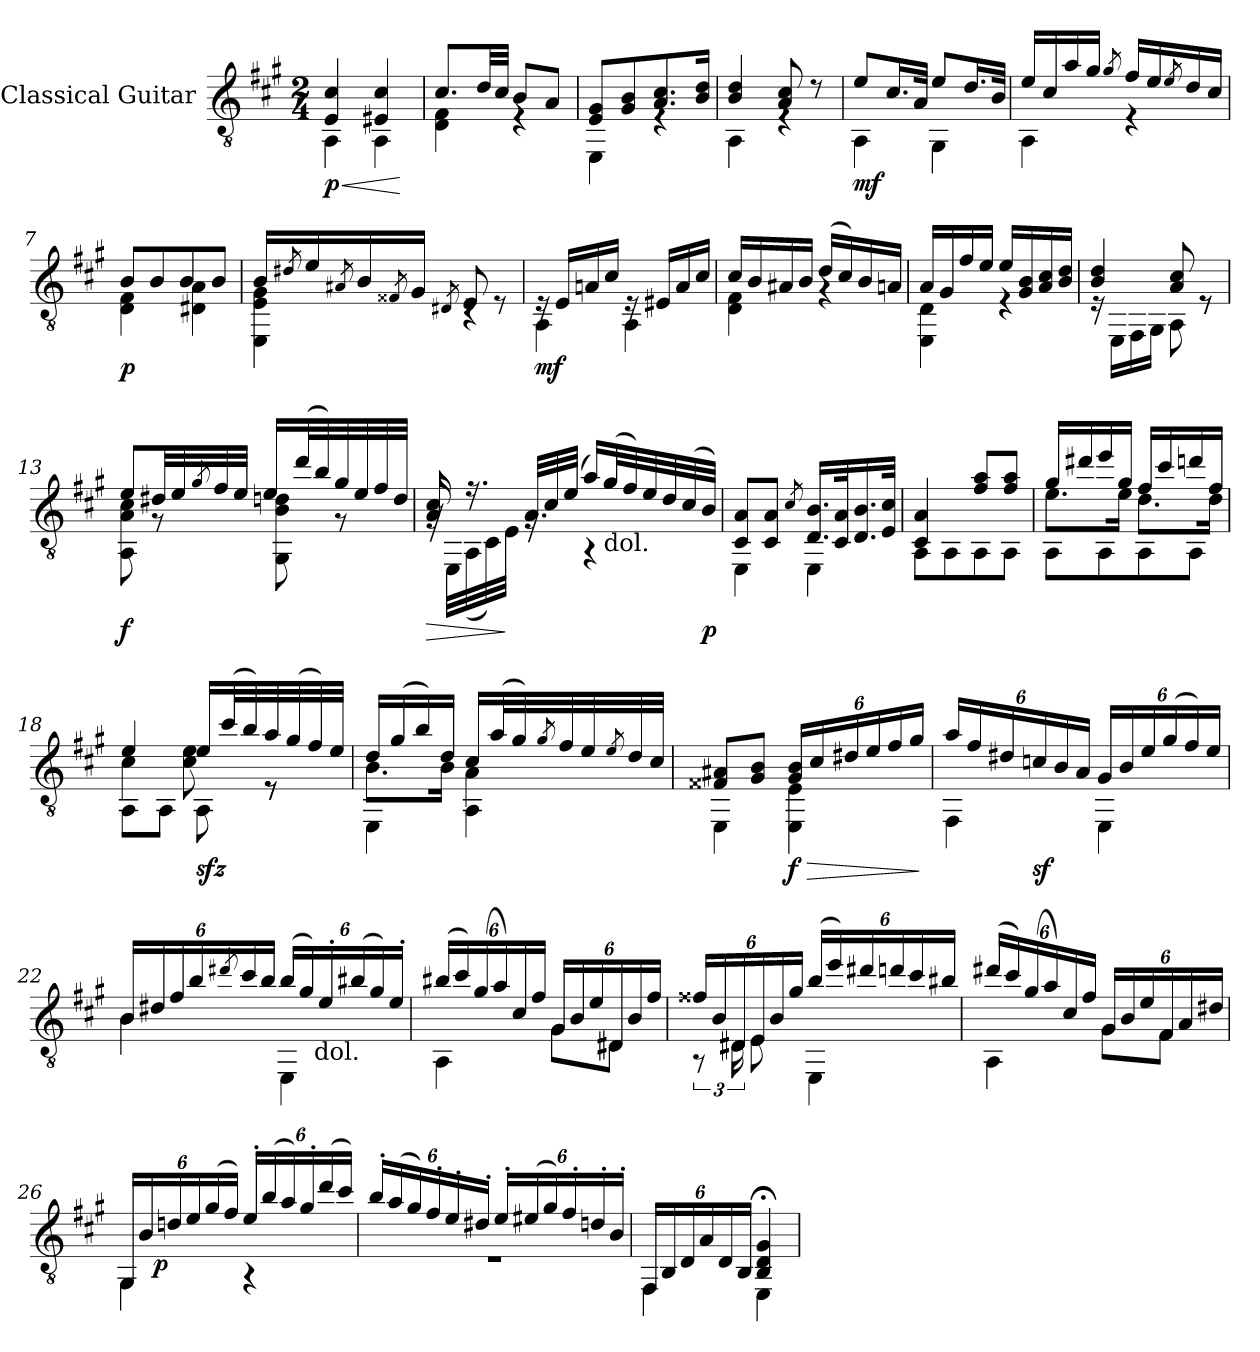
**kern	**dynam
*part1	*part1
*staff1	*staff1
*I"Classical Guitar	*
*I'Guit.	*
*clefGv2	*
*k[f#c#g#]	*
*M2/4	*
=1	=1
!LO:TX:a:B:t=Andante grazioso	!
!	!LO:HP:b
*^	*
!	!	!LO:DY:n=1:b
4E/ 4c#/	4AA\	< p
4E#X/ 4c#/	4AA\	.
*v	*v	*
.	[
=2	=2
*^	*
8.c#/L	4D\ 4F#\	.
32d/LL	.	.
32c#/JJJ	.	.
8B/L	4rE	.
8A/J	.	.
=3	=3	=3
8E/ 8G#/L	4EE\	.
8G#/ 8B/	.	.
8.A/ 8.c#/	4rE	.
16B/ 16d/Jk	.	.
=4	=4	=4
4B/ 4d/	4AA\	.
8A/ 8c#/	4rE	.
8r	.	.
!!LO:LB:g=z	!!
=5	=5	=5
!	!	!LO:DY:b
8e/L	4AA\	mf
16.c#/L	.	.
32A/JJk	.	.
8e/L	4GG#\	.
16.d/L	.	.
32B/JJk	.	.
=6	=6	=6
16e/LL	4AA\	.
16c#/	.	.
16a/	.	.
16g#/JJ	.	.
8qg#/	.	.
16f#/LL	4rE	.
16e/	.	.
8qe/	.	.
16d/	.	.
16c#/JJ	.	.
=7	=7	=7
!	!	!LO:DY:b
8B/L	4D\ 4F#\	p
8B/	.	.
8B/	4D#X\ 4A\	.
8B/J	.	.
=8	=8	=8
16B/LL	4EE\ 4E\ 4G#\	.
8qd#X/	.	.
16e/	.	.
8qA#X/	.	.
16B/	.	.
8qF##X/	.	.
16G#/JJ	.	.
8qD#X/	.	.
8E/	4rC	.
8rE	.	.
!!LO:LB:g=z	!!
=9	=9	=9
!	!	!LO:DY:b
16rE	4AA\	mf
16E/LL	.	.
16An/	.	.
16c#/JJ	.	.
16rE	4AA\	.
16E#X/LL	.	.
16A/	.	.
16c#/JJ	.	.
=10	=10	=10
16c#/LL	4D\ 4F#\	.
16B/	.	.
16A#X/	.	.
16B/JJ	.	.
(<16d/LL	4rG	.
16c#/)	.	.
16B/	.	.
16An/JJ	.	.
=11	=11	=11
16A/LL	4EE\ 4D\	.
16G#/	.	.
16f#/	.	.
16e/JJ	.	.
16e/LL	4rE	.
16G#/ 16B/	.	.
16A/ 16c#/	.	.
16B/ 16d/JJ	.	.
=12	=12	=12
4B/ 4d/	16rE	.
.	16EE\LL	.
.	16FF#\	.
.	16GG#\JJ	.
8A/ 8c#/	8AA\	.
8rE	8rE	.
!!LO:LB:g=z	!!
=13	=13	=13
!	!	!LO:DY:b
8e/L	8AA\ 8A\ 8c#\	f
32d#X/LL	8r	.
32e/	.	.
8qg#/	.	.
32f#/	.	.
32e/JJJ	.	.
16e/LL	8GG#\ 8B\ 8dn\	.
(<32dd/L	.	.
32b/)	.	.
32g#/	8r	.
32e/	.	.
32f#/	.	.
32d/JJJ	.	.
=14	=14	=14
!	!	!LO:HP:b
16A/ 16c#/	32rG	>
.	32EE\LLL	.
16.r	(>32AA\	.
.	32C#\)	.
.	32E\JJJ	]
32A/LLL	16.rG	.
32c#/	.	.
(<32e/JJJ	.	.
16a/LL)	4r	.
!LO:TX:b:t=dol.	!	!
(<32g#/L	.	.
32f#/)	.	.
32e/	.	.
32d/	.	.
(<32c#/	.	.
!	!	!LO:DY:b
32B/JJJ)	.	p
=15	=15	=15
8C#/ 8A/L	4EE\	.
8C#/ 8A/J	.	.
8qc#/	.	.
16.D/ 16.B/LL	4EE\	.
32C#/ 32A/K	.	.
16.D/ 16.B/	.	.
32E/ 32c#/JJk	.	.
!!LO:LB:g=z	!!
=16	=16	=16
4C#/ 4A/	8AA\L	.
.	8AA\	.
8f#/ 8a/L	8AA\	.
8f#/ 8a/J	8AA\J	.
=17	=17	=17
*	*^	*
16g#/LL	8AA\L	8.e\L	.
16dd#X/	.	.	.
16ee/	8AA\	.	.
16g#/JJ	.	16e\Jk	.
16f#/LL	8AA\	8.d\L	.
16cc#/	.	.	.
16ddn/	8AA\J	.	.
16f#/JJ	.	16d\Jk	.
=18	=18	=18	=18
4e/	8AA\L	4c#\	.
.	8AA\J	.	.
!	!	!	!LO:DY:b
16e/LL	8AA\	8c#\ 8e\	sfz
(<32cc#/L	.	.	.
32b/)	.	.	.
32a/	8rE	8rE	.
(<32g#/	.	.	.
32f#/)	.	.	.
32e/JJJ	.	.	.
=19	=19	=19	=19
16d/LL	4EE\	8.B\L	.
(<16g#/	.	.	.
16b/)	.	.	.
16d/JJ	.	16B\Jk	.
16c#/LL	4AA\	4A\	.
(<32a/L	.	.	.
32g#/)	.	.	.
8qg#/	.	.	.
32f#/	.	.	.
32e/	.	.	.
8qe/	.	.	.
32d/	.	.	.
32c#/JJJ	.	.	.
*	*v	*v	*
!!LO:LB:g=z
=20	=20	=20
8F##X/ 8A#X/L	4EE\	.
8G#/ 8B/J	.	.
*Xbrackettup	*	*
!	!	!LO:DY:b
24G#/ 24B/LL	4EE\ 4E\	f
!	!	!LO:HP:b
24c#/	.	>
24d#X/	.	.
24e/	.	.
24f#/	.	.
24g#/JJ	.	.
*v	*v	*
.	]
=21	=21
*^	*
24a/LL	4FF#\	.
24f#/	.	.
24d#X/	.	.
!	!	!LO:DY:b
24cn/	.	sf
24B/	.	.
24A/JJ	.	.
24G#/LL	4EE\	.
24B/	.	.
24e/	.	.
(<24g#/	.	.
24f#/)	.	.
24e/JJ	.	.
!!LO:LB:g=z	!!
=22	=22	=22
24B/LL	4B\	.
24d#X/	.	.
24f#/	.	.
24b/	.	.
8qdd#X/	.	.
24cc#/	.	.
24b/JJ	.	.
(<24b/LL	4EE\	.
24g#/)	.	.
!LO:TX:b:t=dol.	!	!
24e'/	.	.
(<24b#X/	.	.
24g#/)	.	.
24e'/JJ	.	.
=23	=23	=23
(<24b#X/LL	4AA\	.
24cc#/)	.	.
(<24g#/	.	.
24a/)	.	.
24c#/	.	.
24f#/JJ	.	.
24G#/LL	8G#\L	.
24B/	.	.
24e/	.	.
24D#X/	8D#\J	.
24B/	.	.
24f#/JJ	.	.
!!LO:LB:g=z	!!
=24	=24	=24
*	*brackettup	*
24f##X/LL	12r	.
24B/	.	.
24D#X/	24D#\	.
24E/	8E\	.
24B/	.	.
24g#/JJ	.	.
*Xbrackettup	*	*
(<24b/LL	4EE\	.
24ee/)	.	.
24dd#X/	.	.
24ddn/	.	.
24cc#/	.	.
24b#X/JJ	.	.
=25	=25	=25
(<24dd#X/LL	4AA\	.
24cc#/)	.	.
(<24g#/	.	.
24a/)	.	.
24c#/	.	.
24f#/JJ	.	.
24G#/LL	8G#\L	.
24B/	.	.
24e/	.	.
24F#/	8F#\J	.
24A/	.	.
24d#X/JJ	.	.
=26	=26	=26
24GG#/LL	4GG#\	.
24B/	.	.
!	!	!LO:DY:b
24dn/	.	p
24e/	.	.
(<24g#/	.	.
24f#/JJ)	.	.
24e'/LL	4r	.
(<24b/	.	.
24a/)	.	.
24g#'/	.	.
(<24dd/	.	.
24cc#/JJ)	.	.
!!LO:PB:g=z	!!
=27	=27	=27
24b'/LL	2r	.
(<24a/	.	.
24g#/)	.	.
24f#'/	.	.
24e'/	.	.
24d#X'/JJ	.	.
24e'/LL	.	.
(<24e#X/	.	.
24g#/)	.	.
24f#'/	.	.
24dn'/	.	.
24B'/JJ	.	.
=28	=28	=28
24FF#/LL	4FF#\	.
24BB/	.	.
24D/	.	.
24A/	.	.
24D/	.	.
24BB/JJ	.	.
4BB/;< 4D/;< 4G#/;<	4EE\	.
*v	*v	*
=	=
*-	*-
